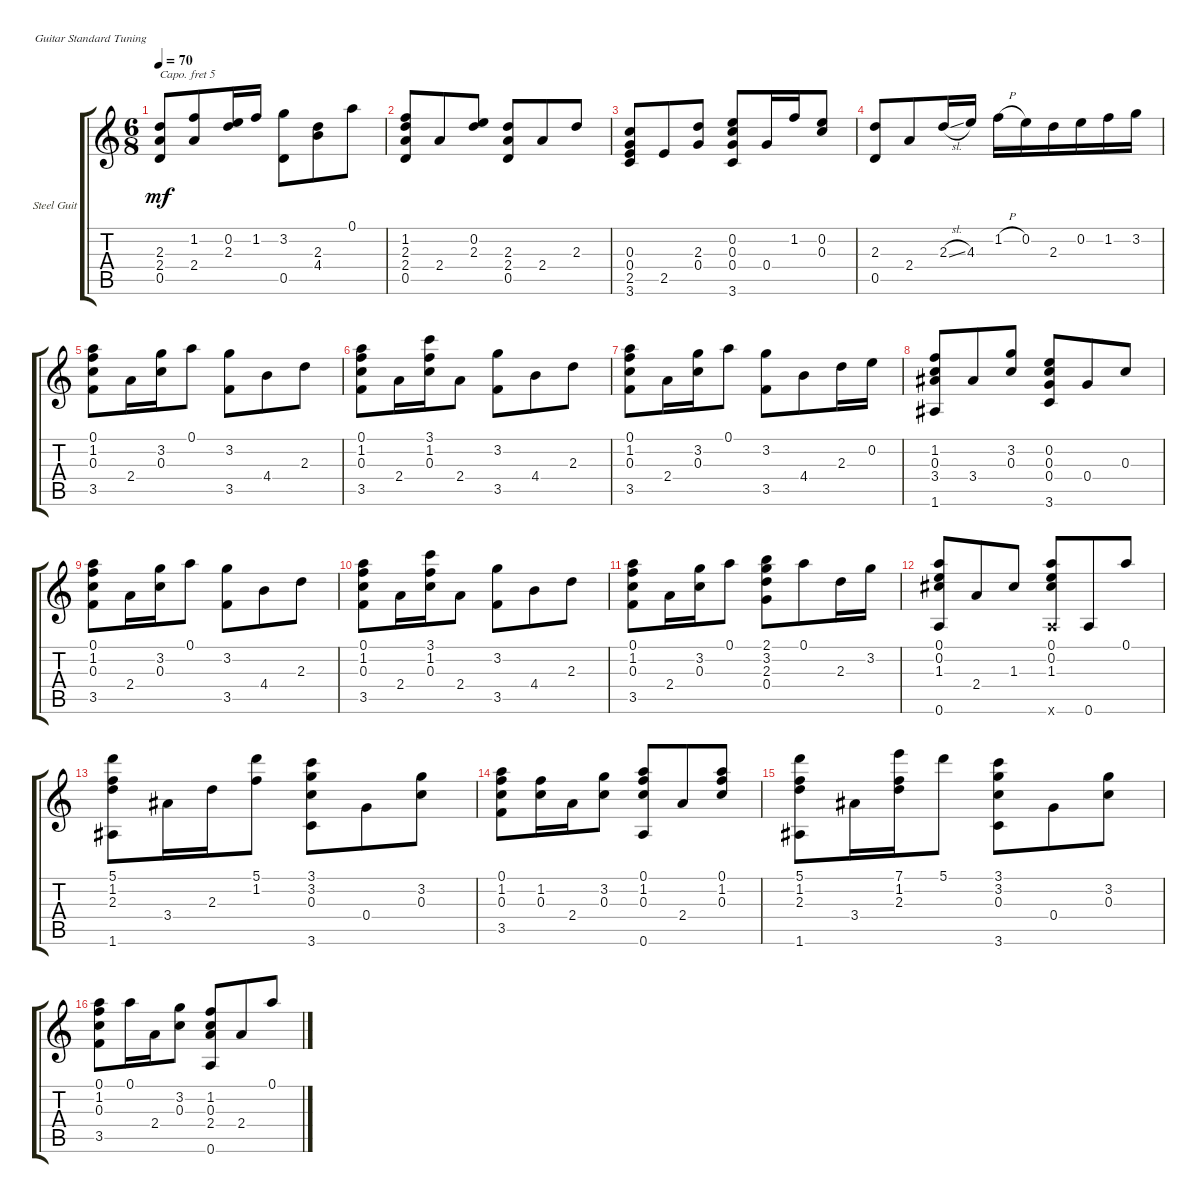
\defaultSystemsLayout 4
\bracketExtendMode groupsimilarinstruments
\firstSystemTrackNameOrientation horizontal
\otherSystemsTrackNameOrientation horizontal
\track ("Steel Guitar" "Steel Guit") {instrument acousticguitarsteel}
\staff {score tabs}
\capo 5
\tuning (E4 B3 G3 D3 A2 E2)
\ts (6 8)
\tempo 70
\clef g2
\ks c
(0.5 2.4 2.3).8{dy mf} (2.4 1.2).8 (0.2 2.3).16 1.2.16 (3.2 0.5).8 (2.3 4.4).8 0.1.8 |
(1.2 0.5 2.3 2.4).8 2.4.8 (2.3 0.2).8 (0.5 2.4 2.3).8 2.4.8 2.3.8 |
(3.6 2.5 0.4 0.3).8 2.5.8 (0.4 2.3).8 (3.6 0.4 0.3 0.2).8 0.4.16 1.2.16 (0.2 0.3).8 |
(0.5 2.3).8 2.4.8 2.3{sl}.16 4.3.16 1.2{h}.16 0.2.16 2.3.16 0.2.16 1.2.16 3.2.16 |
(3.5 0.3 1.2 0.1).8 2.4.16 (0.3 3.2).16 0.1.8 (3.5 3.2).8 4.4.8 2.3.8 |
(3.5 0.3 1.2 0.1).8 2.4.16 (0.3 1.2 3.1).16 2.4.8 (3.5 3.2).8 4.4.8 2.3.8 |
(3.5 0.3 1.2 0.1).8 2.4.16 (0.3 3.2).16 0.1.8 (3.5 3.2).8 4.4.8 2.3.16 0.2.16 |
(1.6 3.4 0.3 1.2).8 3.4.8 (0.3 3.2).8 (0.2 0.3 0.4 3.6).8 0.4.8 0.3.8 |
(3.5 0.3 1.2 0.1).8 2.4.16 (0.3 3.2).16 0.1.8 (3.5 3.2).8 4.4.8 2.3.8 |
(3.5 0.3 1.2 0.1).8 2.4.16 (0.3 1.2 3.1).16 2.4.8 (3.5 3.2).8 4.4.8 2.3.8 |
(3.5 0.3 1.2 0.1).8 2.4.16 (0.3 3.2).16 0.1.8 (2.1 0.4 3.2 2.3).8 0.1.8 2.3.16 3.2.16 |
(0.6 1.3 0.2 0.1).8 2.4.8 1.3.8 (1.3 0.2 0.1 0.6{x}).8 0.6.8 0.1.8 |
(1.6 5.1 2.3 1.2).8 3.4.16 2.3.16 (1.2 5.1).8 (3.1 3.2 0.3 3.6).8 0.4.8 (0.3 3.2).8 |
(3.5 0.3 1.2 0.1).8 (0.3 1.2).16 2.4.16 (0.3 3.2).8 (0.6 0.3 1.2 0.1).8 2.4.8 (0.3 1.2 0.1).8 |
(1.6 5.1 2.3 1.2).8 3.4.16 (2.3 1.2 7.1).16 5.1.8 (3.1 3.2 0.3 3.6).8 0.4.8 (0.3 3.2).8 |
(3.5 0.3 1.2 0.1).8 0.1.16 2.4.16 (0.3 3.2).8 (0.6 0.3 1.2 2.4).8 2.4.8 0.1.8
